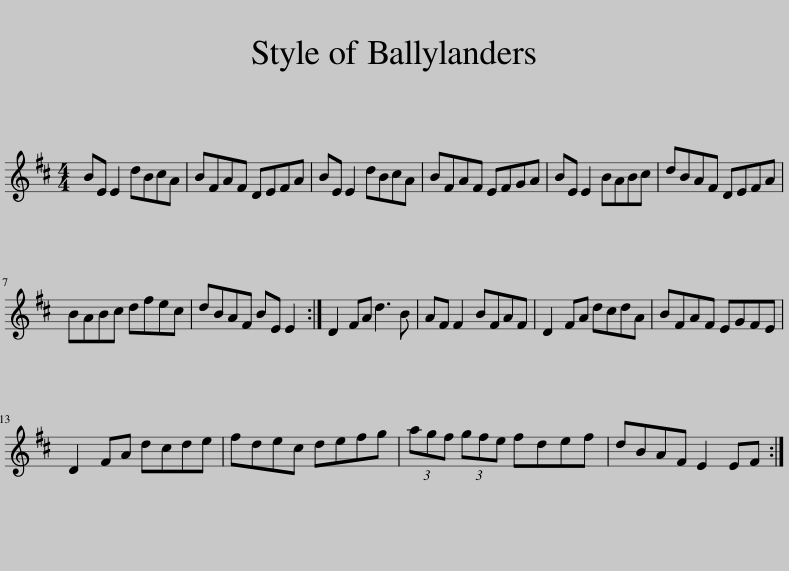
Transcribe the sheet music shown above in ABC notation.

X:1
L:1/8
M:4/4
I:linebreak $
K:D
V:1 treble
V:1
 BE E2 dBcA | BFAF DEFA | BE E2 dBcA | BFAF EFGA | BE E2 BABc | %5
 dBAF DEFA |$ BABc dfec | dBAF BE E2 :| D2 FA d3 B | AF F2 BFAF | %10
 D2 FA dcdA | BFAF EGFE |$ D2 FA dcde | fdec defg | (3agf (3gfe fdef | %15
 dBAF E2 EF :| %16
